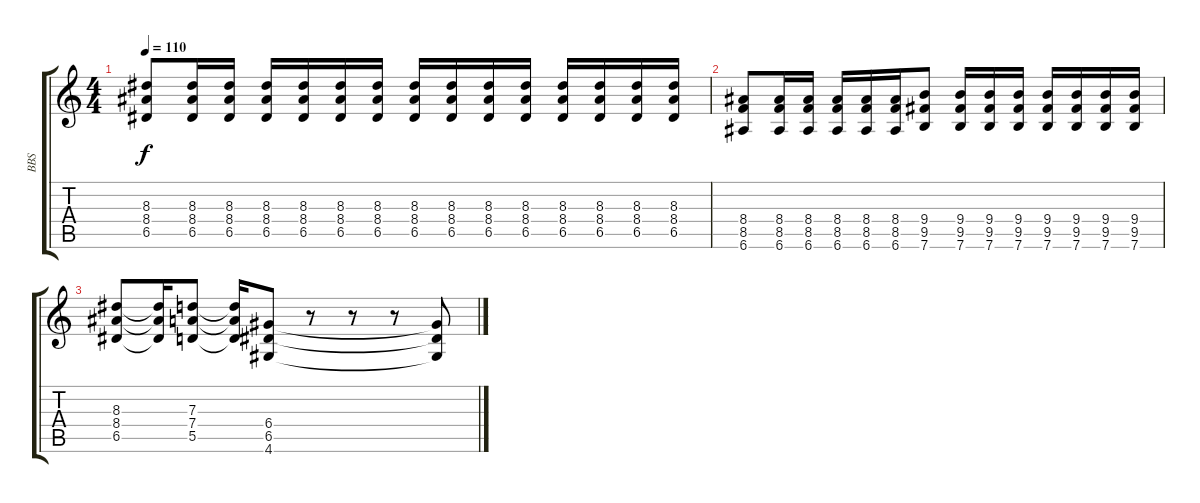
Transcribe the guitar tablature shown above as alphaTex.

\track ("BBS" "BBS") {instrument overdrivenguitar}
\staff {score tabs}
\tuning (E4 B3 G3 D3 A2 E2) {hide}
\ts (4 4)
\tempo 110
\clef g2
\ks c
(8.3 8.4 6.5).8{dy f} (8.3 8.4 6.5).16 (8.3 8.4 6.5).16 (8.3 8.4 6.5).16 (8.3 8.4 6.5).16 (8.3 8.4 6.5).16 (8.3 8.4 6.5).16 (8.3 8.4 6.5).16 (8.3 8.4 6.5).16 (8.3 8.4 6.5).16 (8.3 8.4 6.5).16 (8.3 8.4 6.5).16 (8.3 8.4 6.5).16 (8.3 8.4 6.5).16 (8.3 8.4 6.5).16 |
(8.4 8.5 6.6).8 (8.4 8.5 6.6).16 (8.4 8.5 6.6).16 (8.4 8.5 6.6).16 (8.4 8.5 6.6).16 (8.4 8.5 6.6).16 (9.4 9.5 7.6).8 (9.4 9.5 7.6).16 (9.4 9.5 7.6).16 (9.4 9.5 7.6).16 (9.4 9.5 7.6).16 (9.4 9.5 7.6).16 (9.4 9.5 7.6).16 (9.4 9.5 7.6).16 |
(8.3 8.4 6.5).8 (8.3{t} 8.4{t} 6.5{t}).16 (7.3 7.4 5.5).8 (7.3{t} 7.4{t} 5.5{t}).16 (6.4 6.5 4.6).8 r.8 r.8{volume 8} r.8{volume 4} (6.4{t} 6.5{t} 4.6{t}).8{volume 0}
